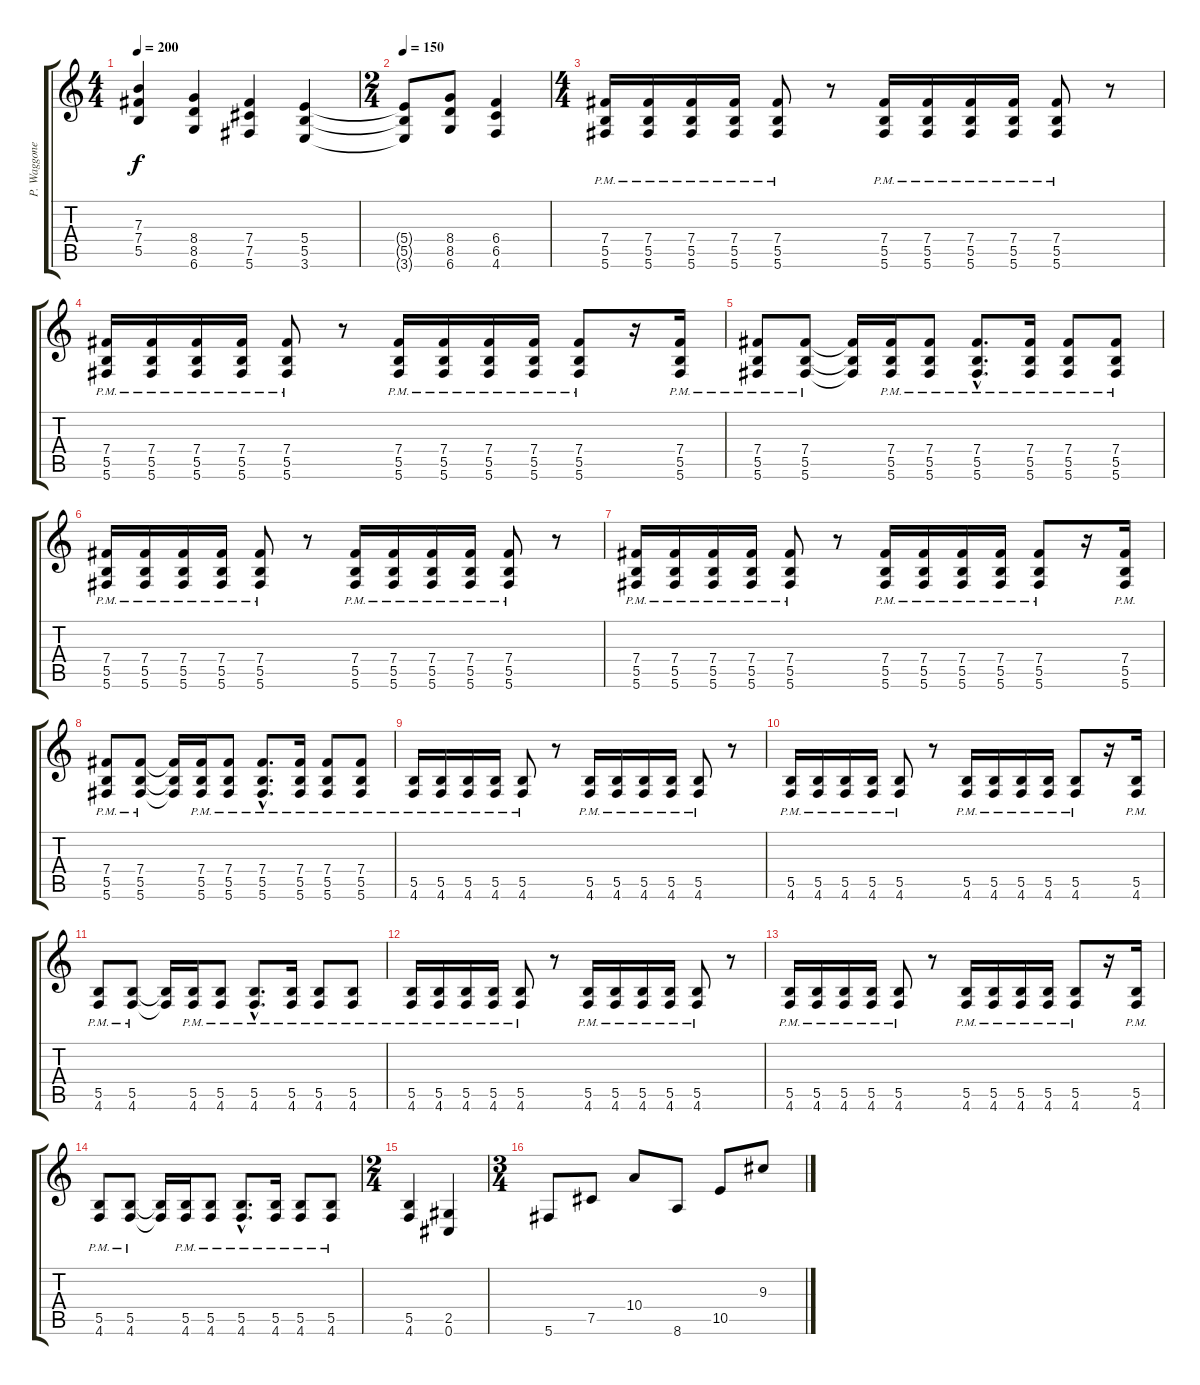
\track ("P. Waggoner Gtr." "P. Waggone") {instrument distortionguitar}
\staff {score tabs}
\tuning (Db4 Ab3 E3 B2 Gb2 Db2) {hide}
\ts (4 4)
\tempo 200
\clef g2
\ks c
(7.3 7.4 5.5).4{dy f volume 16} (8.4 8.5 6.6).4 (7.4 7.5 5.6).4 (5.4 5.5 3.6).4 |
\ts (2 4)
\tempo 150
(5.4{t} 5.5{t} 3.6{t}).8 (8.4 8.5 6.6).8 (6.4 6.5 4.6).4 |
\ts (4 4)
(7.4{pm} 5.5{pm} 5.6{pm}).16 (7.4{pm} 5.5{pm} 5.6{pm}).16 (7.4{pm} 5.5{pm} 5.6{pm}).16 (7.4{pm} 5.5{pm} 5.6{pm}).16 (7.4{pm} 5.5{pm} 5.6{pm}).8 r.8 (7.4{pm} 5.5{pm} 5.6{pm}).16 (7.4{pm} 5.5{pm} 5.6{pm}).16 (7.4{pm} 5.5{pm} 5.6{pm}).16 (7.4{pm} 5.5{pm} 5.6{pm}).16 (7.4{pm} 5.5{pm} 5.6{pm}).8 r.8 |
(7.4{pm} 5.5{pm} 5.6{pm}).16 (7.4{pm} 5.5{pm} 5.6{pm}).16 (7.4{pm} 5.5{pm} 5.6{pm}).16 (7.4{pm} 5.5{pm} 5.6{pm}).16 (7.4{pm} 5.5{pm} 5.6{pm}).8 r.8 (7.4{pm} 5.5{pm} 5.6{pm}).16 (7.4{pm} 5.5{pm} 5.6{pm}).16 (7.4{pm} 5.5{pm} 5.6{pm}).16 (7.4{pm} 5.5{pm} 5.6{pm}).16 (7.4{pm} 5.5{pm} 5.6{pm}).8 r.16 (7.4{pm} 5.5{pm} 5.6{pm}).16 |
(7.4{pm} 5.5{pm} 5.6{pm}).8 (7.4{pm} 5.5{pm} 5.6{pm}).8 (7.4{t} 5.5{t} 5.6{t}).16 (7.4{pm} 5.5{pm} 5.6{pm}).16 (7.4{pm} 5.5{pm} 5.6{pm}).8 (7.4{hac pm} 5.5{hac pm} 5.6{hac pm}).8{d} (7.4{pm} 5.5{pm} 5.6{pm}).16 (7.4{pm} 5.5{pm} 5.6{pm}).8 (7.4{pm} 5.5{pm} 5.6{pm}).8 |
(7.4{pm} 5.5{pm} 5.6{pm}).16 (7.4{pm} 5.5{pm} 5.6{pm}).16 (7.4{pm} 5.5{pm} 5.6{pm}).16 (7.4{pm} 5.5{pm} 5.6{pm}).16 (7.4{pm} 5.5{pm} 5.6{pm}).8 r.8 (7.4{pm} 5.5{pm} 5.6{pm}).16 (7.4{pm} 5.5{pm} 5.6{pm}).16 (7.4{pm} 5.5{pm} 5.6{pm}).16 (7.4{pm} 5.5{pm} 5.6{pm}).16 (7.4{pm} 5.5{pm} 5.6{pm}).8 r.8 |
(7.4{pm} 5.5{pm} 5.6{pm}).16 (7.4{pm} 5.5{pm} 5.6{pm}).16 (7.4{pm} 5.5{pm} 5.6{pm}).16 (7.4{pm} 5.5{pm} 5.6{pm}).16 (7.4{pm} 5.5{pm} 5.6{pm}).8 r.8 (7.4{pm} 5.5{pm} 5.6{pm}).16 (7.4{pm} 5.5{pm} 5.6{pm}).16 (7.4{pm} 5.5{pm} 5.6{pm}).16 (7.4{pm} 5.5{pm} 5.6{pm}).16 (7.4{pm} 5.5{pm} 5.6{pm}).8 r.16 (7.4{pm} 5.5{pm} 5.6{pm}).16 |
(7.4{pm} 5.5{pm} 5.6{pm}).8 (7.4{pm} 5.5{pm} 5.6{pm}).8 (7.4{t} 5.5{t} 5.6{t}).16 (7.4{pm} 5.5{pm} 5.6{pm}).16 (7.4{pm} 5.5{pm} 5.6{pm}).8 (7.4{hac pm} 5.5{hac pm} 5.6{hac pm}).8{d} (7.4{pm} 5.5{pm} 5.6{pm}).16 (7.4{pm} 5.5{pm} 5.6{pm}).8 (7.4{pm} 5.5{pm} 5.6{pm}).8 |
(5.5{pm} 4.6{pm}).16 (5.5{pm} 4.6{pm}).16 (5.5{pm} 4.6{pm}).16 (5.5{pm} 4.6{pm}).16 (5.5{pm} 4.6{pm}).8 r.8 (5.5{pm} 4.6{pm}).16 (5.5{pm} 4.6{pm}).16 (5.5{pm} 4.6{pm}).16 (5.5{pm} 4.6{pm}).16 (5.5{pm} 4.6{pm}).8 r.8 |
(5.5{pm} 4.6{pm}).16 (5.5{pm} 4.6{pm}).16 (5.5{pm} 4.6{pm}).16 (5.5{pm} 4.6{pm}).16 (5.5{pm} 4.6{pm}).8 r.8 (5.5{pm} 4.6{pm}).16 (5.5{pm} 4.6{pm}).16 (5.5{pm} 4.6{pm}).16 (5.5{pm} 4.6{pm}).16 (5.5{pm} 4.6{pm}).8 r.16 (5.5{pm} 4.6{pm}).16 |
(5.5{pm} 4.6{pm}).8 (5.5{pm} 4.6{pm}).8 (5.5{t} 4.6{t}).16 (5.5{pm} 4.6{pm}).16 (5.5{pm} 4.6{pm}).8 (5.5{hac pm} 4.6{hac pm}).8{d} (5.5{pm} 4.6{pm}).16 (5.5{pm} 4.6{pm}).8 (5.5{pm} 4.6{pm}).8 |
(5.5{pm} 4.6{pm}).16 (5.5{pm} 4.6{pm}).16 (5.5{pm} 4.6{pm}).16 (5.5{pm} 4.6{pm}).16 (5.5{pm} 4.6{pm}).8 r.8 (5.5{pm} 4.6{pm}).16 (5.5{pm} 4.6{pm}).16 (5.5{pm} 4.6{pm}).16 (5.5{pm} 4.6{pm}).16 (5.5{pm} 4.6{pm}).8 r.8 |
(5.5{pm} 4.6{pm}).16 (5.5{pm} 4.6{pm}).16 (5.5{pm} 4.6{pm}).16 (5.5{pm} 4.6{pm}).16 (5.5{pm} 4.6{pm}).8 r.8 (5.5{pm} 4.6{pm}).16 (5.5{pm} 4.6{pm}).16 (5.5{pm} 4.6{pm}).16 (5.5{pm} 4.6{pm}).16 (5.5{pm} 4.6{pm}).8 r.16 (5.5{pm} 4.6{pm}).16 |
(5.5{pm} 4.6{pm}).8 (5.5{pm} 4.6{pm}).8 (5.5{t} 4.6{t}).16 (5.5{pm} 4.6{pm}).16 (5.5{pm} 4.6{pm}).8 (5.5{hac pm} 4.6{hac pm}).8{d} (5.5{pm} 4.6{pm}).16 (5.5{pm} 4.6{pm}).8 (5.5{pm} 4.6{pm}).8 |
\ts (2 4)
(5.5 4.6).4 (2.5 0.6).4 |
\ts (3 4)
5.6.8 7.5.8 10.4.8 8.6.8 10.5.8 9.3.8
